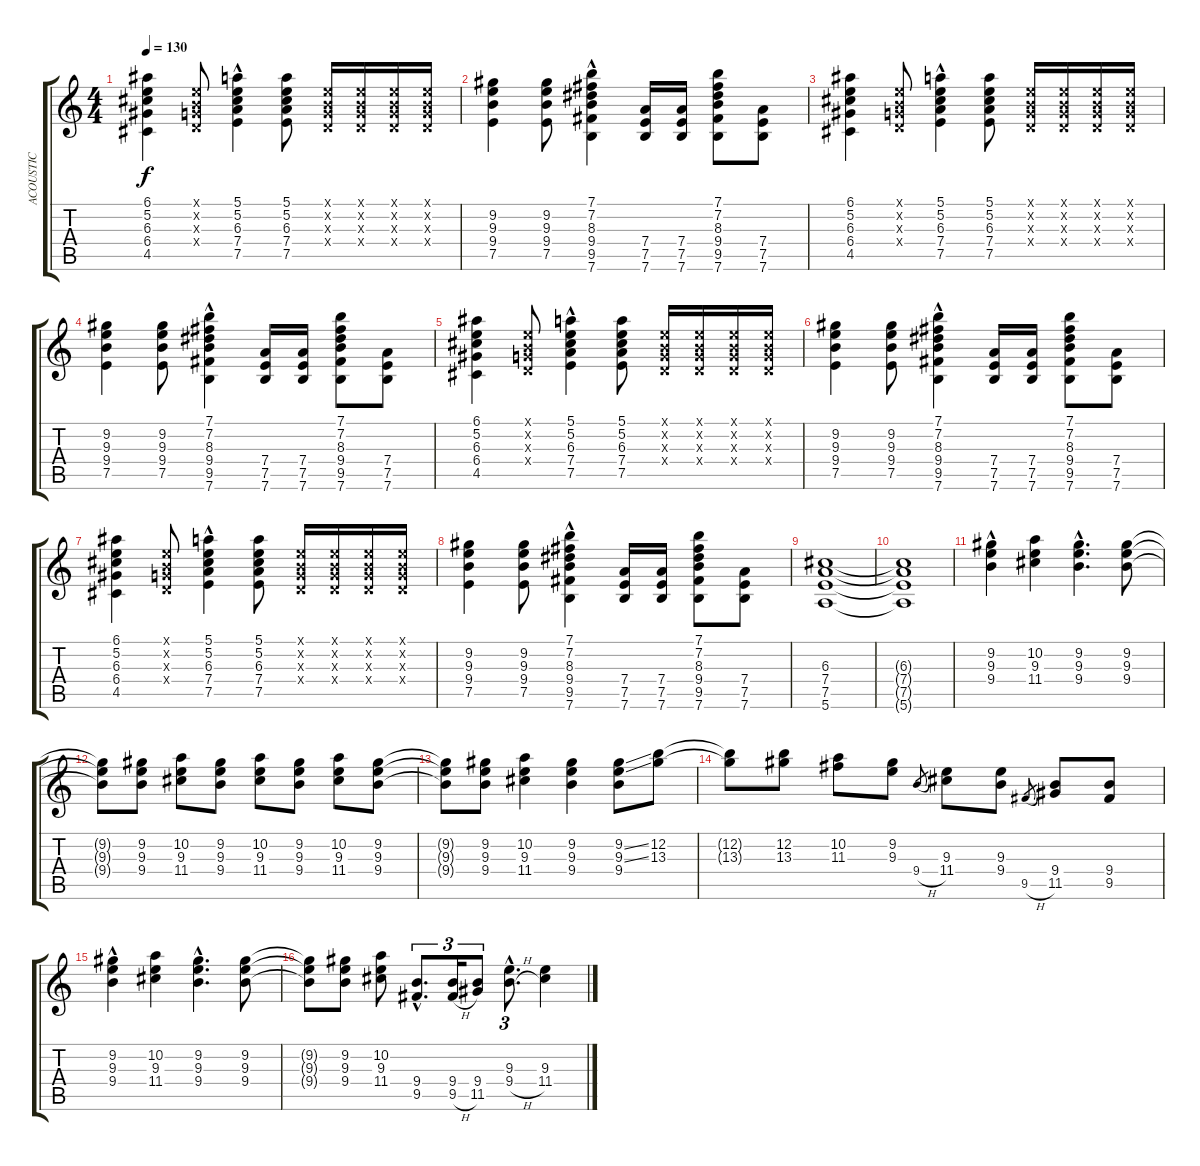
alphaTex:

\track ("ACOUSTIC" "ACOUSTIC") {instrument acousticguitarsteel}
\staff {score tabs}
\tuning (E4 B3 G3 D3 A2 E2) {hide}
\ts (4 4)
\tempo 130
\clef g2
\ks c
(6.1 5.2 6.3 6.4 4.5).4{dy f} (0.1{x} 0.2{x} 0.3{x} 0.4{x}).8 (5.1{hac} 5.2 6.3 7.4 7.5).4 (5.1 5.2 6.3 7.4 7.5).8 (0.1{x} 0.2{x} 0.3{x} 0.4{x}).16 (0.1{x} 0.2{x} 0.3{x} 0.4{x}).16 (0.1{x} 0.2{x} 0.3{x} 0.4{x}).16 (0.1{x} 0.2{x} 0.3{x} 0.4{x}).16 |
(9.2 9.3 9.4 7.5).4 (9.2 9.3 9.4 7.5).8 (7.1{hac} 7.2 8.3 9.4 9.5 7.6).4 (7.4 7.5 7.6).16 (7.4 7.5 7.6).16 (7.1 7.2 8.3 9.4 9.5 7.6).8 (7.4 7.5 7.6).8 |
(6.1 5.2 6.3 6.4 4.5).4 (0.1{x} 0.2{x} 0.3{x} 0.4{x}).8 (5.1{hac} 5.2 6.3 7.4 7.5).4 (5.1 5.2 6.3 7.4 7.5).8 (0.1{x} 0.2{x} 0.3{x} 0.4{x}).16 (0.1{x} 0.2{x} 0.3{x} 0.4{x}).16 (0.1{x} 0.2{x} 0.3{x} 0.4{x}).16 (0.1{x} 0.2{x} 0.3{x} 0.4{x}).16 |
(9.2 9.3 9.4 7.5).4 (9.2 9.3 9.4 7.5).8 (7.1{hac} 7.2 8.3 9.4 9.5 7.6).4 (7.4 7.5 7.6).16 (7.4 7.5 7.6).16 (7.1 7.2 8.3 9.4 9.5 7.6).8 (7.4 7.5 7.6).8 |
(6.1 5.2 6.3 6.4 4.5).4 (0.1{x} 0.2{x} 0.3{x} 0.4{x}).8 (5.1{hac} 5.2 6.3 7.4 7.5).4 (5.1 5.2 6.3 7.4 7.5).8 (0.1{x} 0.2{x} 0.3{x} 0.4{x}).16 (0.1{x} 0.2{x} 0.3{x} 0.4{x}).16 (0.1{x} 0.2{x} 0.3{x} 0.4{x}).16 (0.1{x} 0.2{x} 0.3{x} 0.4{x}).16 |
(9.2 9.3 9.4 7.5).4 (9.2 9.3 9.4 7.5).8 (7.1{hac} 7.2 8.3 9.4 9.5 7.6).4 (7.4 7.5 7.6).16 (7.4 7.5 7.6).16 (7.1 7.2 8.3 9.4 9.5 7.6).8 (7.4 7.5 7.6).8 |
(6.1 5.2 6.3 6.4 4.5).4 (0.1{x} 0.2{x} 0.3{x} 0.4{x}).8 (5.1{hac} 5.2 6.3 7.4 7.5).4 (5.1 5.2 6.3 7.4 7.5).8 (0.1{x} 0.2{x} 0.3{x} 0.4{x}).16 (0.1{x} 0.2{x} 0.3{x} 0.4{x}).16 (0.1{x} 0.2{x} 0.3{x} 0.4{x}).16 (0.1{x} 0.2{x} 0.3{x} 0.4{x}).16 |
(9.2 9.3 9.4 7.5).4 (9.2 9.3 9.4 7.5).8 (7.1{hac} 7.2 8.3 9.4 9.5 7.6).4 (7.4 7.5 7.6).16 (7.4 7.5 7.6).16 (7.1 7.2 8.3 9.4 9.5 7.6).8 (7.4 7.5 7.6).8 |
(6.3 7.4 7.5 5.6).1 |
(6.3{t} 7.4{t} 7.5{t} 5.6{t}).1 |
(9.2{hac} 9.3 9.4).4 (10.2 9.3 11.4).4 (9.2 9.3{hac} 9.4{hac}).4{d} (9.2 9.3 9.4).8 |
(9.2{t} 9.3{t} 9.4{t}).8 (9.2 9.3 9.4).8 (10.2 9.3 11.4).8 (9.2 9.3 9.4).8 (10.2 9.3 11.4).8 (9.2 9.3 9.4).8 (10.2 9.3 11.4).8 (9.2 9.3 9.4).8 |
(9.2{t} 9.3{t} 9.4{t}).8 (9.2 9.3 9.4).8 (10.2 9.3 11.4).4 (9.2 9.3 9.4).4 (9.2{ss} 9.3{ss} 9.4).8 (12.2 13.3).8 |
(12.2{t} 13.3{t}).8 (12.2 13.3).8 (10.2 11.3).8 (9.2 9.3).8 9.4{h}.8{gr} (9.3 11.4).8 (9.3 9.4).8 9.5{h}.8{gr} (9.4 11.5).8 (9.4 9.5).8 |
(9.2{hac} 9.3 9.4).4 (10.2 9.3 11.4).4 (9.2 9.3{hac} 9.4{hac}).4{d} (9.2 9.3 9.4).8 |
(9.2{t} 9.3{t} 9.4{t}).8 (9.2 9.3 9.4).8 (10.2 9.3 11.4).8 (9.4{hac} 9.5{hac}).8{d tu (3 2)} (9.4 9.5{h}).16{tu (3 2)} (9.4 11.5).8{tu (3 2)} (9.3{hac} 9.4{h hac}).8{d tu (3 2)} (9.3 11.4).4
